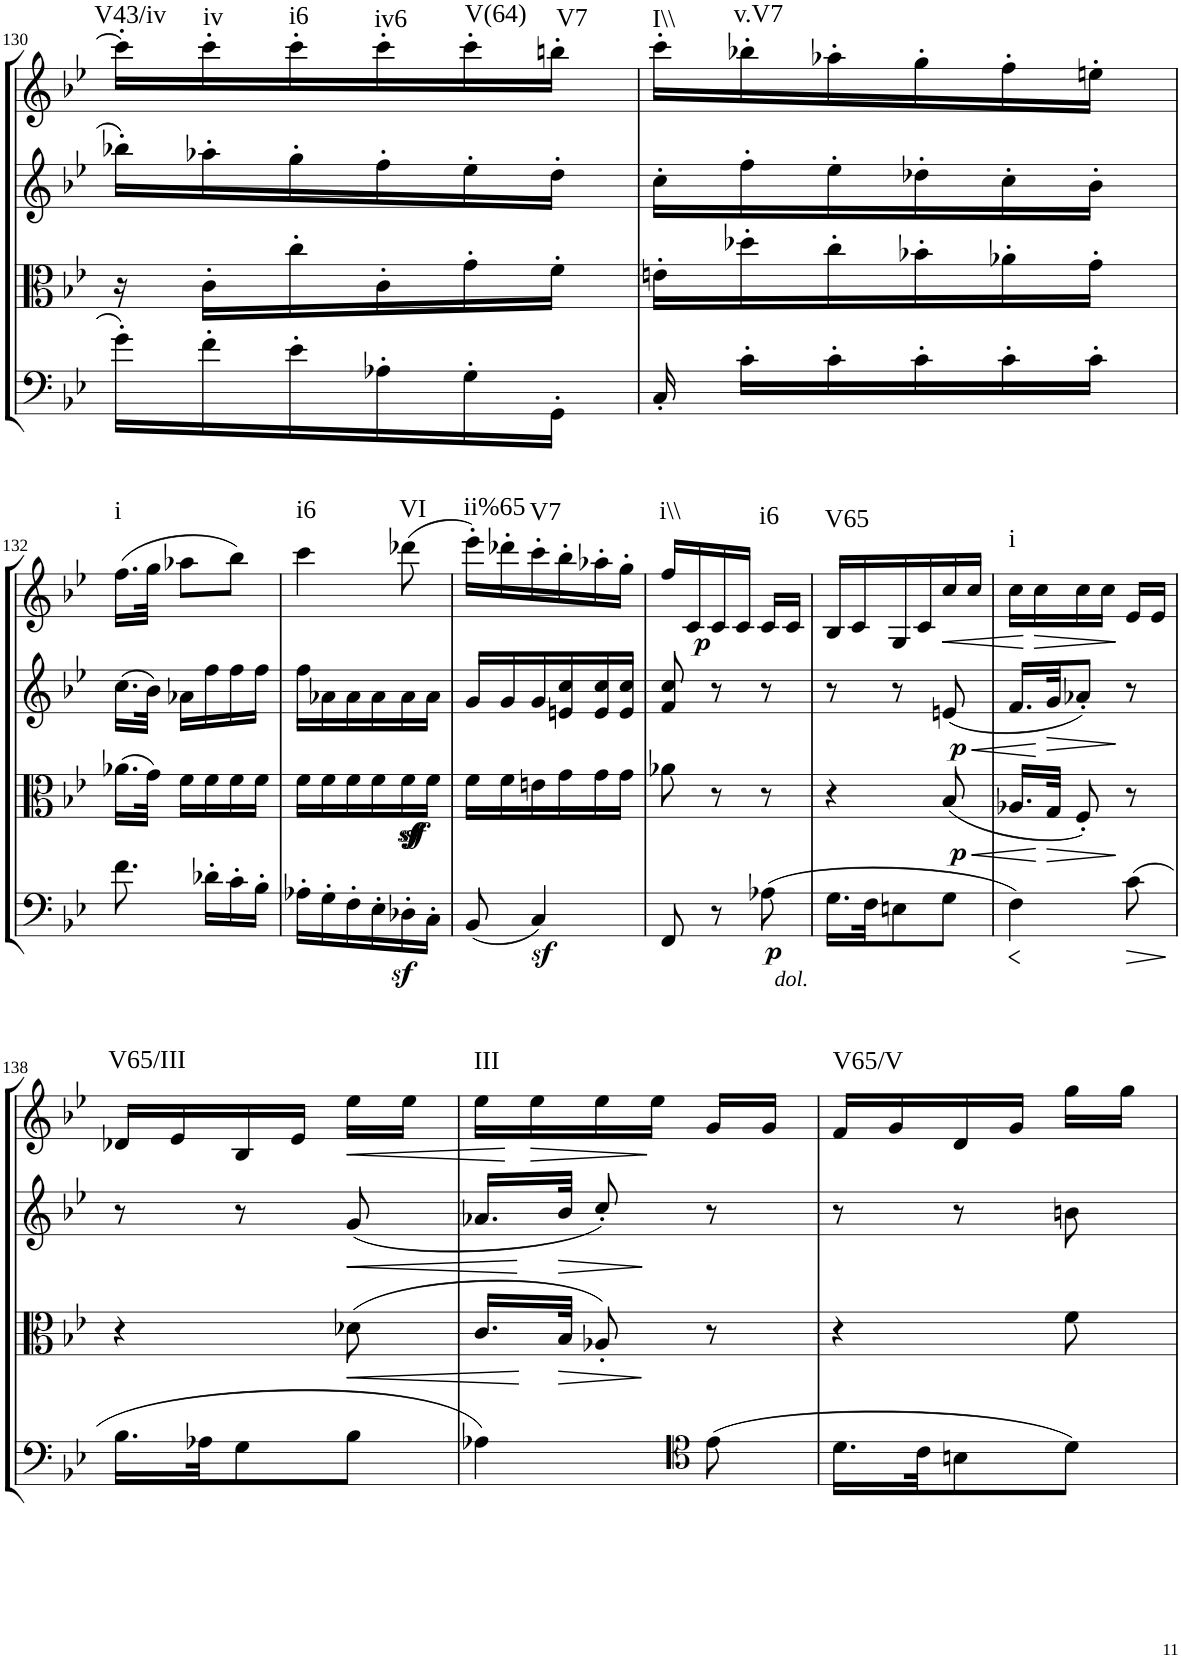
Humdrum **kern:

**kern	**dynam	**kern	**dynam	**kern	**dynam	**kern	**dynam	**harte
*part4	*part4	*part3	*part3	*part2	*part2	*part1	*part1	*part1
*staff4	*staff4	*staff3	*staff3	*staff2	*staff2	*staff1	*staff1	*
*I"Cello	*	*I"Viola	*	*I"2nd Violin	*	*I"1st Violin	*	*
*	*	*I'Vla	*	*I'Vln	*	*I'Vln	*	*
!!LO:PB:g=z
*clefF4	*	*clefC3	*	*clefG2	*	*clefG2	*	*
*k[b-e-]	*	*k[b-e-]	*	*k[b-e-]	*	*k[b-e-]	*	*
*B-:	*	*B-:	*	*B-:	*	*B-:	*	*
*M3/8	*	*M3/8	*	*M3/8	*	*M3/8	*	*
=130	=130	=130	=130	=130	=130	=130	=130	=130
!	!	!	!	!	!	!	!	!LO:H:kt=V43/iv
16g'\LL	.	16r	.	16bb-X'\LL	.	16ccc'\LL]	.	N
!	!	!	!	!	!	!	!	!LO:H:kt=iv
16f'\	.	16c'\LL	.	16aa-X'\	.	16ccc'\	.	N
!	!	!	!	!	!	!	!	!LO:H:kt=i6
16e-'\	.	16cc'\	.	16gg'\	.	16ccc'\	.	N
!	!	!	!	!	!	!	!	!LO:H:kt=iv6
16A-X'\	.	16c'\	.	16ff'\	.	16ccc'\	.	N
!	!	!	!	!	!	!	!	!LO:H:kt=V(64)
16G'\	.	16g'\	.	16ee-'\	.	16ccc'\	.	N
!	!	!	!	!	!	!	!	!LO:H:kt=V7
16GG'\JJ	.	16f'\JJ	.	16dd'\JJ	.	16bbn'\JJ	.	N
=131	=131	=131	=131	=131	=131	=131	=131	=131
!	!	!	!	!	!	!	!	!LO:H:kt=I\\
16C'/	.	16en'\LL	.	16cc'\LL	.	16ccc'\LL	.	N
!	!	!	!	!	!	!	!	!LO:H:kt=v.V7
16c'\LL	.	16dd-X'\	.	16ff'\	.	16bb-X'\	.	N
16c'\	.	16cc'\	.	16ee-'\	.	16aa-X'\	.	.
16c'\	.	16b-X'\	.	16dd-X'\	.	16gg'\	.	.
16c'\	.	16a-X'\	.	16cc'\	.	16ff'\	.	.
16c'\JJ	.	16g'\JJ	.	16b-'\JJ	.	16een'\JJ	.	.
!!LO:LB:g=z
=132	=132	=132	=132	=132	=132	=132	=132	=132
!	!	!	!	!	!	!	!	!LO:H:kt=i
8.f\	.	(16.a-X\LL	.	(16.cc\LL	.	(16.ff\LL	.	N
.	.	32g\JJk)	.	32b-\JJk)	.	32gg\JJk	.	.
.	.	16f\LL	.	16a-X\LL	.	8aa-X\L	.	.
16d-X'\LL	.	16f\	.	16ff\	.	.	.	.
16c'\	.	16f\	.	16ff\	.	8bb-\J)	.	.
16B-'\JJ	.	16f\JJ	.	16ff\JJ	.	.	.	.
=133	=133	=133	=133	=133	=133	=133	=133	=133
!	!	!	!	!	!	!	!	!LO:H:kt=i6
16A-X'\LL	.	16f\LL	.	16ff\LL	.	4ccc\	.	N
16G'\	.	16f\	.	16a-X\	.	.	.	.
16F'\	.	16f\	.	16a-\	.	.	.	.
16E-'\	.	16f\	.	16a-\	.	.	.	.
!	!	!	!	!	!	!	!	!LO:H:kt=VI
16D-Xz<'\	.	16fz<\	.	16a-\	.	(8ddd-X\	.	N
16C'\JJ	.	16f\JJ	.	16a-\JJ	.	.	.	.
=134	=134	=134	=134	=134	=134	=134	=134	=134
!	!	!	!	!	!	!	!	!LO:H:kt=ii%65
(8BB-/	.	16f\LL	.	16g/LL	.	16eee-'\LL)	.	N
.	.	16f\	.	16g/	.	16ddd-X'\	.	.
!	!	!	!	!	!	!	!	!LO:H:kt=V7
4Cz</)	.	16en\	.	16g/	.	16ccc'\	.	N
.	.	16g\	.	16en/ 16cc/	.	16bb-'\	.	.
.	.	16g\	.	16e/ 16cc/	.	16aa-X'\	.	.
.	.	16g\JJ	.	16e/ 16cc/JJ	.	16gg'\JJ	.	.
=135	=135	=135	=135	=135	=135	=135	=135	=135
!	!	!	!	!	!	!	!	!LO:H:kt=i\\
8FF/	.	8a-X\	.	8f/ 8cc/	.	16ff/LL	.	N
!	!	!	!	!	!	!	!LO:DY:b	!
.	.	.	.	.	.	16c/	p	.
8r	.	8r	.	8r	.	16c/	.	.
.	.	.	.	.	.	16c/JJ	.	.
!LO:TX:b:i:t=dol.	!	!	!	!	!	!	!	!
!	!LO:DY:b	!	!	!	!	!	!	!LO:H:kt=i6
(8A-X\	p	8r	.	8r	.	16c/LL	.	N
.	.	.	.	.	.	16c/JJ	.	.
=136	=136	=136	=136	=136	=136	=136	=136	=136
!	!	!	!	!	!	!	!	!LO:H:kt=V65
16.G\LL	.	4r	.	8r	.	16B-/LL	.	N
.	.	.	.	.	.	16c/	.	.
32F\JK	.	.	.	.	.	.	.	.
8En\	.	.	.	8r	.	16G/	.	.
.	.	.	.	.	.	16c/	.	.
!	!	!	!LO:HP:b	!	!LO:HP:b	!	!LO:HP:b	!
!	!	!	!LO:DY:n=1:b	!	!LO:DY:n=1:b	!	!	!
8G\J	.	(8B-/	< p	(8en/	< p	16cc/	<	.
.	.	.	.	.	.	16cc/JJ	.	.
=137	=137	=137	=137	=137	=137	=137	=137	=137
!	!LO:HP:b	!	!	!	!	!	!	!LO:H:kt=i
4F\)	<	16.A-X/LL	.	16.f/LL	.	16cc\LL	.	N
!	!	!	!	!	!	!	!LO:HP:n=1:b	!
.	.	.	.	.	.	16cc\	[ >	.
!	!	!	!LO:HP:n=1:b	!	!LO:HP:n=1:b	!	!	!
.	.	32G/JJk	[ >	32g/JK	[ >	.	.	.
.	.	8F'/)	.	8a-X'/J)	.	16cc\	.	.
.	.	.	.	.	.	16cc\JJ	.	.
!	!LO:HP:b	!	!	!	!	!	!	!
(8c\	>	8r	]	8r	]	16e-/LL	]	.
.	.	.	.	.	.	16e-/JJ	.	.
.	[ ]	.	.	.	.	.	.	.
!!LO:LB:g=z
=138	=138	=138	=138	=138	=138	=138	=138	=138
!	!	!	!	!	!	!	!	!LO:H:kt=V65/III
16.B-\LL	.	4r	.	8r	.	16d-X/LL	.	N
.	.	.	.	.	.	16e-/	.	.
32A-X\JK	.	.	.	.	.	.	.	.
8G\	.	.	.	8r	.	16B-/	.	.
.	.	.	.	.	.	16e-/JJ	.	.
!	!	!	!LO:HP:b	!	!LO:HP:b	!	!LO:HP:b	!
8B-\J	.	(8d-X\	<	(8g/	<	16ee-\LL	<	.
.	.	.	.	.	.	16ee-\JJ	.	.
=139	=139	=139	=139	=139	=139	=139	=139	=139
!	!	!	!	!	!	!	!	!LO:H:kt=III
4A-X\)	.	16.c/LL	.	16.a-X/LL	.	16ee-\LL	.	N
!	!	!	!	!	!	!	!LO:HP:n=1:b	!
.	.	.	.	.	.	16ee-\	[ >	.
!	!	!	!LO:HP:n=1:b	!	!LO:HP:n=1:b	!	!	!
.	.	32B-/JJk	[ >	32b-/JJk	[ >	.	.	.
.	.	8A-X'/)	.	8cc'/)	.	16ee-\	.	.
.	.	.	.	.	.	16ee-\JJ	]	.
*clefC4	*	*	*	*	*	*	*	*
(8e-\	.	8r	]	8r	]	16g/LL	.	.
.	.	.	.	.	.	16g/JJ	.	.
=140	=140	=140	=140	=140	=140	=140	=140	=140
!	!	!	!	!	!	!	!	!LO:H:kt=V65/V
16.d\LL	.	4r	.	8r	.	16f/LL	.	N
.	.	.	.	.	.	16g/	.	.
32c\JK	.	.	.	.	.	.	.	.
8Bn\	.	.	.	8r	.	16d/	.	.
.	.	.	.	.	.	16g/JJ	.	.
8d\J)	.	8f\	.	8bn\	.	16gg\LL	.	.
.	.	.	.	.	.	16gg\JJ	.	.
=	=	=	=	=	=	=	=	=
*-	*-	*-	*-	*-	*-	*-	*-	*-
